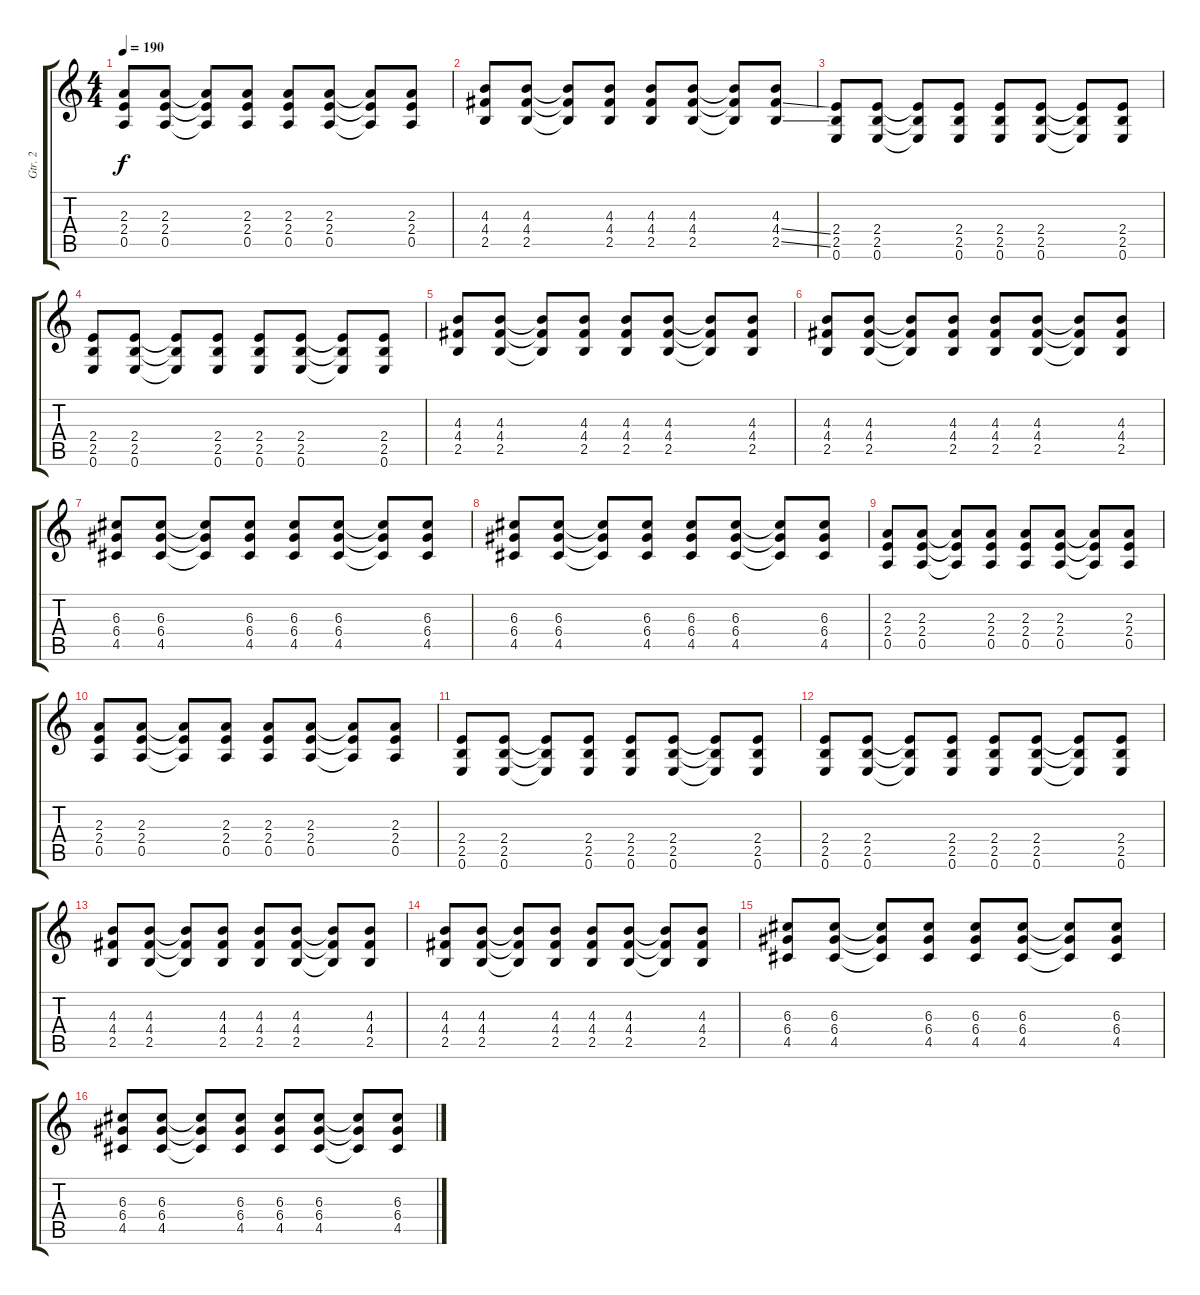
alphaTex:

\track ("Gtr. 2" "Gtr. 2") {instrument distortionguitar}
\staff {score tabs}
\tuning (E4 B3 G3 D3 A2 E2) {hide}
\ts (4 4)
\tempo 190
\clef g2
\ks c
(2.3 2.4 0.5).8{dy f} (2.3 2.4 0.5).8 (2.3{t} 2.4{t} 0.5{t}).8 (2.3 2.4 0.5).8 (2.3 2.4 0.5).8 (2.3 2.4 0.5).8 (2.3{t} 2.4{t} 0.5{t}).8 (2.3 2.4 0.5).8 |
(4.3 4.4 2.5).8 (4.3 4.4 2.5).8 (4.3{t} 4.4{t} 2.5{t}).8 (4.3 4.4 2.5).8 (4.3 4.4 2.5).8 (4.3 4.4 2.5).8 (4.3{t} 4.4{t} 2.5{t}).8 (4.3 4.4{ss} 2.5{ss}).8 |
(2.4 2.5 0.6).8 (2.4 2.5 0.6).8 (2.4{t} 2.5{t} 0.6{t}).8 (2.4 2.5 0.6).8 (2.4 2.5 0.6).8 (2.4 2.5 0.6).8 (2.4{t} 2.5{t} 0.6{t}).8 (2.4 2.5 0.6).8 |
(2.4 2.5 0.6).8 (2.4 2.5 0.6).8 (2.4{t} 2.5{t} 0.6{t}).8 (2.4 2.5 0.6).8 (2.4 2.5 0.6).8 (2.4 2.5 0.6).8 (2.4{t} 2.5{t} 0.6{t}).8 (2.4 2.5 0.6).8 |
(4.3 4.4 2.5).8 (4.3 4.4 2.5).8 (4.3{t} 4.4{t} 2.5{t}).8 (4.3 4.4 2.5).8 (4.3 4.4 2.5).8 (4.3 4.4 2.5).8 (4.3{t} 4.4{t} 2.5{t}).8 (4.3 4.4 2.5).8 |
(4.3 4.4 2.5).8 (4.3 4.4 2.5).8 (4.3{t} 4.4{t} 2.5{t}).8 (4.3 4.4 2.5).8 (4.3 4.4 2.5).8 (4.3 4.4 2.5).8 (4.3{t} 4.4{t} 2.5{t}).8 (4.3 4.4 2.5).8 |
(6.3 6.4 4.5).8 (6.3 6.4 4.5).8 (6.3{t} 6.4{t} 4.5{t}).8 (6.3 6.4 4.5).8 (6.3 6.4 4.5).8 (6.3 6.4 4.5).8 (6.3{t} 6.4{t} 4.5{t}).8 (6.3 6.4 4.5).8 |
(6.3 6.4 4.5).8 (6.3 6.4 4.5).8 (6.3{t} 6.4{t} 4.5{t}).8 (6.3 6.4 4.5).8 (6.3 6.4 4.5).8 (6.3 6.4 4.5).8 (6.3{t} 6.4{t} 4.5{t}).8 (6.3 6.4 4.5).8 |
(2.3 2.4 0.5).8 (2.3 2.4 0.5).8 (2.3{t} 2.4{t} 0.5{t}).8 (2.3 2.4 0.5).8 (2.3 2.4 0.5).8 (2.3 2.4 0.5).8 (2.3{t} 2.4{t} 0.5{t}).8 (2.3 2.4 0.5).8 |
(2.3 2.4 0.5).8 (2.3 2.4 0.5).8 (2.3{t} 2.4{t} 0.5{t}).8 (2.3 2.4 0.5).8 (2.3 2.4 0.5).8 (2.3 2.4 0.5).8 (2.3{t} 2.4{t} 0.5{t}).8 (2.3 2.4 0.5).8 |
(2.4 2.5 0.6).8 (2.4 2.5 0.6).8 (2.4{t} 2.5{t} 0.6{t}).8 (2.4 2.5 0.6).8 (2.4 2.5 0.6).8 (2.4 2.5 0.6).8 (2.4{t} 2.5{t} 0.6{t}).8 (2.4 2.5 0.6).8 |
(2.4 2.5 0.6).8 (2.4 2.5 0.6).8 (2.4{t} 2.5{t} 0.6{t}).8 (2.4 2.5 0.6).8 (2.4 2.5 0.6).8 (2.4 2.5 0.6).8 (2.4{t} 2.5{t} 0.6{t}).8 (2.4 2.5 0.6).8 |
(4.3 4.4 2.5).8 (4.3 4.4 2.5).8 (4.3{t} 4.4{t} 2.5{t}).8 (4.3 4.4 2.5).8 (4.3 4.4 2.5).8 (4.3 4.4 2.5).8 (4.3{t} 4.4{t} 2.5{t}).8 (4.3 4.4 2.5).8 |
(4.3 4.4 2.5).8 (4.3 4.4 2.5).8 (4.3{t} 4.4{t} 2.5{t}).8 (4.3 4.4 2.5).8 (4.3 4.4 2.5).8 (4.3 4.4 2.5).8 (4.3{t} 4.4{t} 2.5{t}).8 (4.3 4.4 2.5).8 |
(6.3 6.4 4.5).8 (6.3 6.4 4.5).8 (6.3{t} 6.4{t} 4.5{t}).8 (6.3 6.4 4.5).8 (6.3 6.4 4.5).8 (6.3 6.4 4.5).8 (6.3{t} 6.4{t} 4.5{t}).8 (6.3 6.4 4.5).8 |
(6.3 6.4 4.5).8 (6.3 6.4 4.5).8 (6.3{t} 6.4{t} 4.5{t}).8 (6.3 6.4 4.5).8 (6.3 6.4 4.5).8 (6.3 6.4 4.5).8 (6.3{t} 6.4{t} 4.5{t}).8 (6.3 6.4 4.5).8
